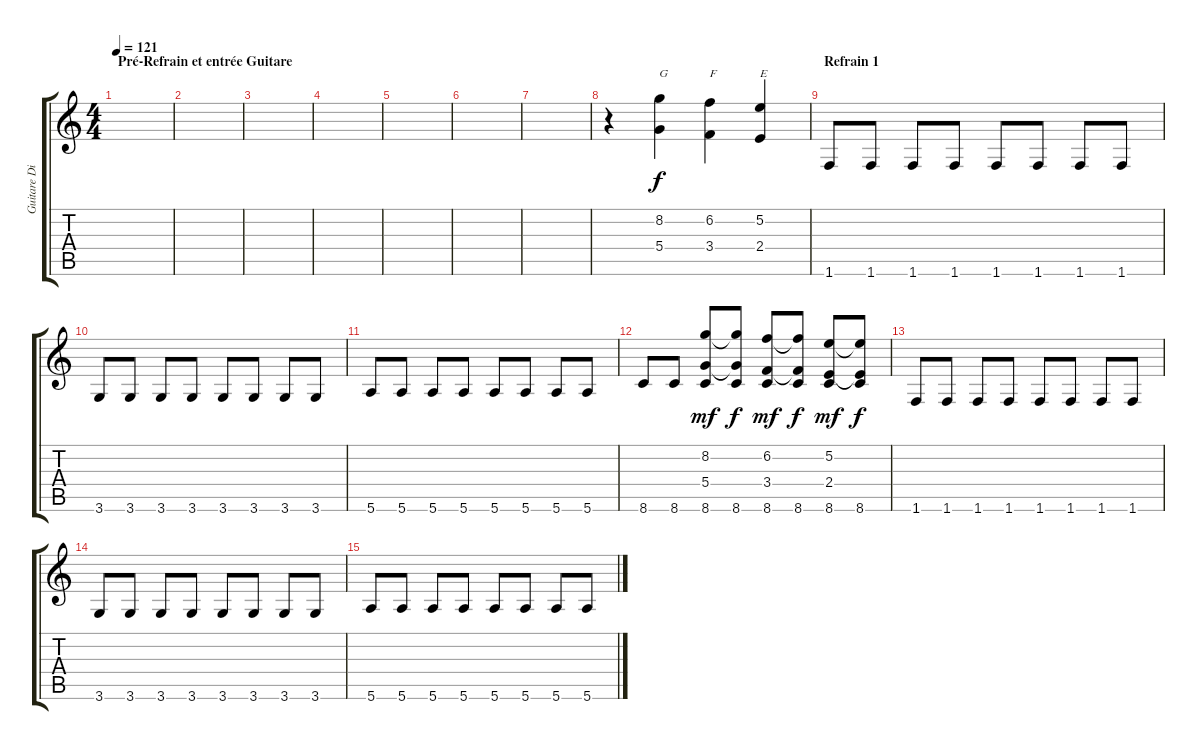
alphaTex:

\track ("Guitare Dist. (Matthew Bellamy)" "Guitare Di") {instrument distortionguitar}
\staff {score tabs}
\tuning (E4 B3 G3 D3 A2 E2) {hide}
\ts (4 4)
\section ("" "Pré-Refrain et entrée Guitare")
\tempo 121
\clef g2
\ks c
|
|
|
|
|
|
|
r.4 (8.2 5.4).4{txt "G"} (6.2 3.4).4{txt "F"} (5.2 2.4).4{txt "E"} |
\section ("" "Refrain 1")
1.6.8 1.6.8 1.6.8 1.6.8 1.6.8 1.6.8 1.6.8 1.6.8 |
3.6.8 3.6.8 3.6.8 3.6.8 3.6.8 3.6.8 3.6.8 3.6.8 |
5.6.8 5.6.8 5.6.8 5.6.8 5.6.8 5.6.8 5.6.8 5.6.8 |
8.6.8 8.6.8 (8.2 5.4 8.6).8{dy mf} (8.2{t} 5.4{t} 8.6).8{dy f} (6.2 3.4 8.6).8{dy mf} (6.2{t} 3.4{t} 8.6).8{dy f} (5.2 2.4 8.6).8{dy mf} (5.2{t} 2.4{t} 8.6).8{dy f} |
1.6.8 1.6.8 1.6.8 1.6.8 1.6.8 1.6.8 1.6.8 1.6.8 |
3.6.8 3.6.8 3.6.8 3.6.8 3.6.8 3.6.8 3.6.8 3.6.8 |
5.6.8 5.6.8 5.6.8 5.6.8 5.6.8 5.6.8 5.6.8 5.6.8
